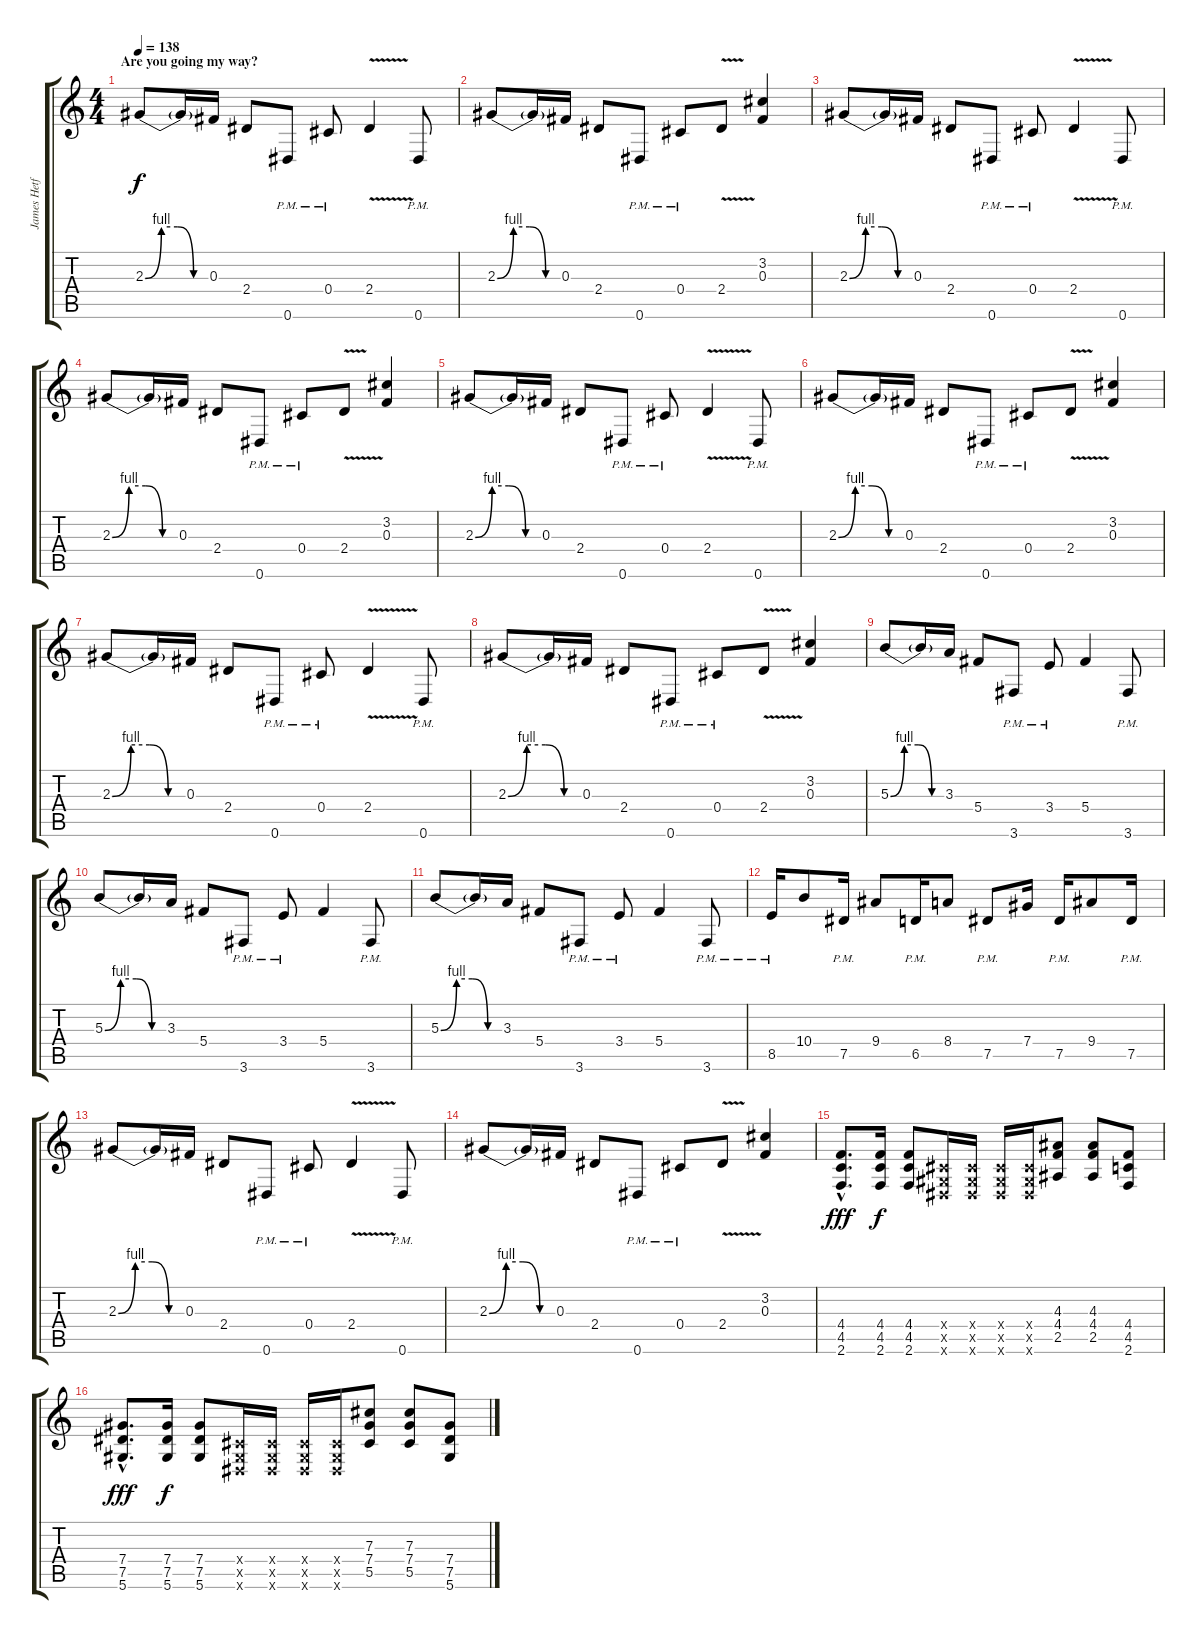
\track ("James Hetfield" "James Hetf") {instrument distortionguitar}
\staff {score tabs}
\tuning (Eb4 Bb3 Gb3 Db3 Ab2 Eb2) {hide}
\ts (4 4)
\section ("" "Are you going my way?")
\tempo 138
\clef g2
\ks c
2.3{be (custom 0 0 15 4 30 4 45 0 60 0)}.8{dy f instrument distortionguitar} 2.3{t}.16 0.3.16 2.4.8 0.6{pm}.8 0.4{pm}.8 2.4{v}.4 0.6{pm}.8 |
2.3{be (custom 0 0 15 4 30 4 45 0 60 0)}.8 2.3{t}.16 0.3.16 2.4.8 0.6{pm}.8 0.4{pm}.8 2.4{v}.8 (3.2 0.3).4 |
2.3{be (custom 0 0 15 4 30 4 45 0 60 0)}.8 2.3{t}.16 0.3.16 2.4.8 0.6{pm}.8 0.4{pm}.8 2.4{v}.4 0.6{pm}.8 |
2.3{be (custom 0 0 15 4 30 4 45 0 60 0)}.8 2.3{t}.16 0.3.16 2.4.8 0.6{pm}.8 0.4{pm}.8 2.4{v}.8 (3.2 0.3).4 |
2.3{be (custom 0 0 15 4 30 4 45 0 60 0)}.8 2.3{t}.16 0.3.16 2.4.8 0.6{pm}.8 0.4{pm}.8 2.4{v}.4 0.6{pm}.8 |
2.3{be (custom 0 0 15 4 30 4 45 0 60 0)}.8 2.3{t}.16 0.3.16 2.4.8 0.6{pm}.8 0.4{pm}.8 2.4{v}.8 (3.2 0.3).4 |
2.3{be (custom 0 0 15 4 30 4 45 0 60 0)}.8 2.3{t}.16 0.3.16 2.4.8 0.6{pm}.8 0.4{pm}.8 2.4{v}.4 0.6{pm}.8 |
2.3{be (custom 0 0 15 4 30 4 45 0 60 0)}.8 2.3{t}.16 0.3.16 2.4.8 0.6{pm}.8 0.4{pm}.8 2.4{v}.8 (3.2 0.3).4 |
5.3{be (custom 0 0 15 4 30 4 45 0 60 0)}.8 5.3{t}.16 3.3.16 5.4.8 3.6{pm}.8 3.4{pm}.8 5.4.4 3.6{pm}.8 |
5.3{be (custom 0 0 15 4 30 4 45 0 60 0)}.8 5.3{t}.16 3.3.16 5.4.8 3.6{pm}.8 3.4{pm}.8 5.4.4 3.6{pm}.8 |
5.3{be (custom 0 0 15 4 30 4 45 0 60 0)}.8 5.3{t}.16 3.3.16 5.4.8 3.6{pm}.8 3.4{pm}.8 5.4.4 3.6{pm}.8 |
8.5{pm}.16 10.4.8 7.5{pm}.16 9.4.8 6.5{pm}.16 8.4.8 7.5{pm}.8 7.4.16 7.5{pm}.16 9.4.8 7.5{pm}.16 |
2.3{be (custom 0 0 15 4 30 4 45 0 60 0)}.8 2.3{t}.16 0.3.16 2.4.8 0.6{pm}.8 0.4{pm}.8 2.4{v}.4 0.6{pm}.8 |
2.3{be (custom 0 0 15 4 30 4 45 0 60 0)}.8 2.3{t}.16 0.3.16 2.4.8 0.6{pm}.8 0.4{pm}.8 2.4{v}.8 (3.2 0.3).4 |
(4.4{hac} 4.5{hac} 2.6{hac}).8{d dy fff} (4.4 4.5 2.6).16{dy f} (4.4 4.5 2.6).8 (0.4{x} 0.5{x} 0.6{x}).16 (0.4{x} 0.5{x} 0.6{x}).16 (0.4{x} 0.5{x} 0.6{x}).16 (0.4{x} 0.5{x} 0.6{x}).16 (4.3 4.4 2.5).8 (4.3 4.4 2.5).8 (4.4 4.5 2.6).8 |
(7.4{hac} 7.5{hac} 5.6{hac}).8{d dy fff} (7.4 7.5 5.6).16{dy f} (7.4 7.5 5.6).8 (0.4{x} 0.5{x} 0.6{x}).16 (0.4{x} 0.5{x} 0.6{x}).16 (0.4{x} 0.5{x} 0.6{x}).16 (0.4{x} 0.5{x} 0.6{x}).16 (7.3 7.4 5.5).8 (7.3 7.4 5.5).8 (7.4 7.5 5.6).8
